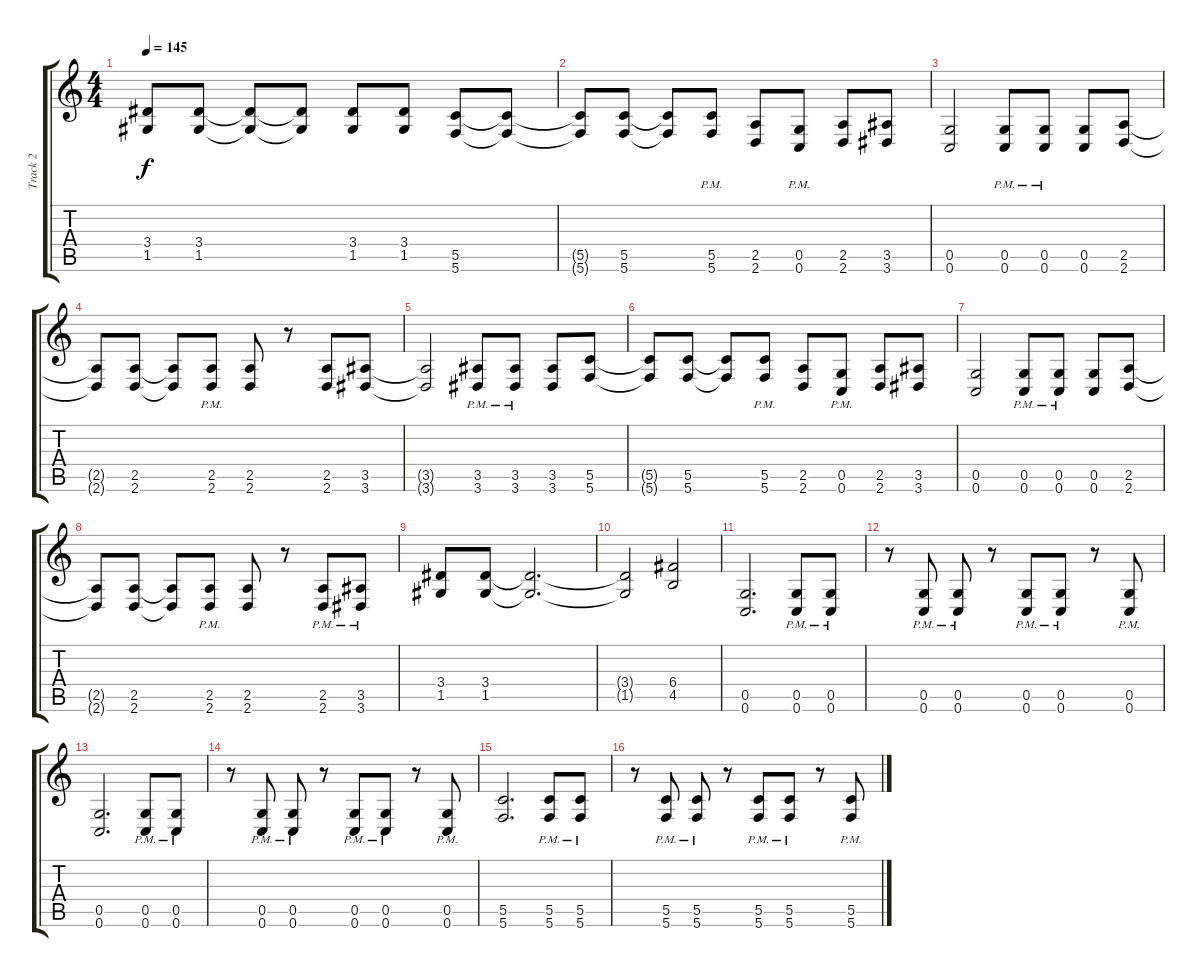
\track ("Track 2" "Track 2") {instrument distortionguitar}
\staff {score tabs}
\tuning (D4 A3 F3 C3 G2 C2) {hide}
\ts (4 4)
\tempo 145
\clef g2
\ks c
(3.4 1.5).8{dy f} (3.4 1.5).8 (3.4{t} 1.5{t}).8 (3.4{t} 1.5{t}).8 (3.4 1.5).8 (3.4 1.5).8 (5.5 5.6).8 (5.5{t} 5.6{t}).8 |
(5.5{t} 5.6{t}).8 (5.5 5.6).8 (5.5{t} 5.6{t}).8 (5.5{pm} 5.6{pm}).8 (2.5 2.6).8 (0.5{pm} 0.6{pm}).8 (2.5 2.6).8 (3.5 3.6).8 |
(0.5 0.6).2 (0.5{pm} 0.6{pm}).8 (0.5{pm} 0.6{pm}).8 (0.5 0.6).8 (2.5 2.6).8 |
(2.5{t} 2.6{t}).8 (2.5 2.6).8 (2.5{t} 2.6{t}).8 (2.5{pm} 2.6{pm}).8 (2.5 2.6).8 r.8 (2.5 2.6).8 (3.5 3.6).8 |
(3.5{t} 3.6{t}).2 (3.5{pm} 3.6{pm}).8 (3.5{pm} 3.6{pm}).8 (3.5 3.6).8 (5.5 5.6).8 |
(5.5{t} 5.6{t}).8 (5.5 5.6).8 (5.5{t} 5.6{t}).8 (5.5{pm} 5.6{pm}).8 (2.5 2.6).8 (0.5{pm} 0.6{pm}).8 (2.5 2.6).8 (3.5 3.6).8 |
(0.5 0.6).2 (0.5{pm} 0.6{pm}).8 (0.5{pm} 0.6{pm}).8 (0.5 0.6).8 (2.5 2.6).8 |
(2.5{t} 2.6{t}).8 (2.5 2.6).8 (2.5{t} 2.6{t}).8 (2.5{pm} 2.6{pm}).8 (2.5 2.6).8 r.8 (2.5{pm} 2.6{pm}).8 (3.5{pm} 3.6{pm}).8 |
(3.4 1.5).8 (3.4 1.5).8 (3.4{t} 1.5{t}).2{d} |
(3.4{t} 1.5{t}).2 (6.4 4.5).2 |
(0.5 0.6).2{d} (0.5{pm} 0.6{pm}).8 (0.5{pm} 0.6{pm}).8 |
r.8 (0.5{pm} 0.6{pm}).8 (0.5{pm} 0.6{pm}).8 r.8 (0.5{pm} 0.6{pm}).8 (0.5{pm} 0.6{pm}).8 r.8 (0.5{pm} 0.6{pm}).8 |
(0.5 0.6).2{d} (0.5{pm} 0.6{pm}).8 (0.5{pm} 0.6{pm}).8 |
r.8 (0.5{pm} 0.6{pm}).8 (0.5{pm} 0.6{pm}).8 r.8 (0.5{pm} 0.6{pm}).8 (0.5{pm} 0.6{pm}).8 r.8 (0.5{pm} 0.6{pm}).8 |
(5.5 5.6).2{d} (5.5{pm} 5.6{pm}).8 (5.5{pm} 5.6{pm}).8 |
r.8 (5.5{pm} 5.6{pm}).8 (5.5{pm} 5.6{pm}).8 r.8 (5.5{pm} 5.6{pm}).8 (5.5{pm} 5.6{pm}).8 r.8 (5.5{pm} 5.6{pm}).8
